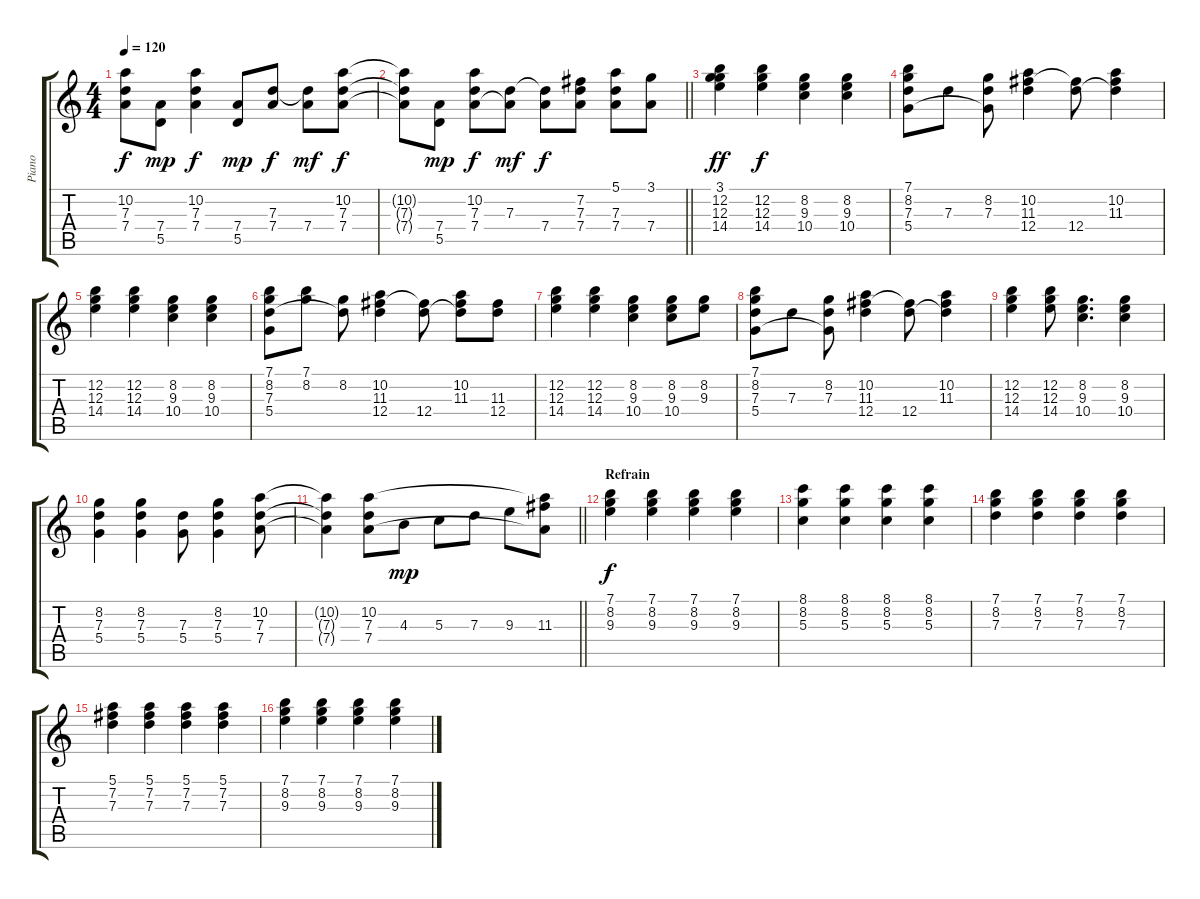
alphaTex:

\track ("Piano" "Piano") {instrument electricguitarjazz}
\staff {score tabs}
\tuning (E4 B3 G3 D3 A2 E2) {hide}
\ts (4 4)
\tempo 120
\clef g2
\ks c
(10.2{t} 7.3{t} 7.4{t}).8{dy f} (7.4 5.5).8{dy mp} (10.2 7.3 7.4).4{dy f} (7.4 5.5).8{dy mp} (7.3 7.4).8{dy f} (7.3{t} 7.4).8{dy mf} (10.2 7.3 7.4).8{dy f} |
\barLineRight lightlight
(10.2{t} 7.3{t} 7.4{t}).8 (7.4 5.5).8{dy mp} (10.2 7.3 7.4).8{dy f} (7.3 7.4{t}).8{dy mf} (7.3{t} 7.4).8{dy f} (7.2 7.3 7.4).8 (5.1 7.3 7.4).8 (3.1 7.4).8 |
(3.1 12.2 12.3 14.4).4{dy ff} (12.2 12.3 14.4).4{dy f} (8.2 9.3 10.4).4 (8.2 9.3 10.4).4 |
(7.1 8.2 7.3 5.4).8 7.3.8 (8.2 7.3 5.4{t}).8 (10.2 11.3 12.4).4 (11.3{t} 12.4).8 (10.2 11.3 12.4{t}).4 |
(12.2 12.3 14.4).4 (12.2 12.3 14.4).4 (8.2 9.3 10.4).4 (8.2 9.3 10.4).4 |
(7.1 8.2 7.3 5.4).8 (7.1 8.2).8 (8.2 7.3{t}).8 (10.2 11.3 12.4).4 (11.3{t} 12.4).8 (10.2 11.3 12.4{t}).8 (11.3 12.4).8 |
(12.2 12.3 14.4).4 (12.2 12.3 14.4).4 (8.2 9.3 10.4).4 (8.2 9.3 10.4).8 (8.2 9.3).8 |
(7.1 8.2 7.3 5.4).8 7.3.8 (8.2 7.3 5.4{t}).8 (10.2 11.3 12.4).4 (11.3{t} 12.4).8 (10.2 11.3 12.4{t}).4 |
(12.2 12.3 14.4).4 (12.2 12.3 14.4).8 (8.2 9.3 10.4).4{d} (8.2 9.3 10.4).4 |
(8.2 7.3 5.4).4 (8.2 7.3 5.4).4 (7.3 5.4).8 (8.2 7.3 5.4).4 (10.2 7.3 7.4).8 |
\barLineRight lightlight
(10.2{t} 7.3{t} 7.4{t}).4 (10.2 7.3 7.4).8 4.3.8{dy mp} 5.3.8 7.3.8 9.3.8 (10.2{t} 11.3 7.4{t}).8 |
\section ("" "Refrain")
(7.1 8.2 9.3).4{dy f} (7.1 8.2 9.3).4 (7.1 8.2 9.3).4 (7.1 8.2 9.3).4 |
(8.1 8.2 5.3).4 (8.1 8.2 5.3).4 (8.1 8.2 5.3).4 (8.1 8.2 5.3).4 |
(7.1 8.2 7.3).4 (7.1 8.2 7.3).4 (7.1 8.2 7.3).4 (7.1 8.2 7.3).4 |
(5.1 7.2 7.3).4 (5.1 7.2 7.3).4 (5.1 7.2 7.3).4 (5.1 7.2 7.3).4 |
(7.1 8.2 9.3).4 (7.1 8.2 9.3).4 (7.1 8.2 9.3).4 (7.1 8.2 9.3).4
